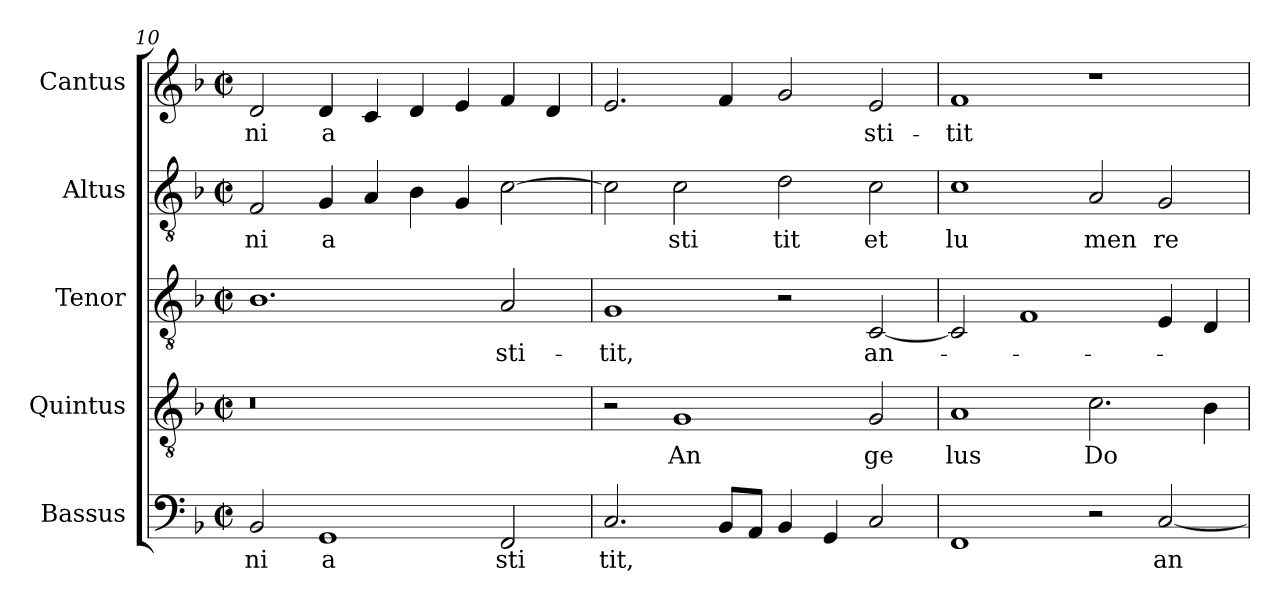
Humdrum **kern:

**kern	**text	**kern	**text	**kern	**text	**kern	**text	**kern	**text
*part5	*part5	*part4	*part4	*part3	*part3	*part2	*part2	*part1	*part1
*staff5	*staff5	*staff4	*staff4	*staff3	*staff3	*staff2	*staff2	*staff1	*staff1
*I"Bassus	*	*I"Quintus	*	*I"Tenor	*	*I"Altus	*	*I"Cantus	*
*clefF4	*	*clefGv2	*	*clefGv2	*	*clefGv2	*	*clefG2	*
*k[b-]	*	*k[b-]	*	*k[b-]	*	*k[b-]	*	*k[b-]	*
*F:	*	*F:	*	*F:	*	*F:	*	*F:	*
*M2/2	*	*M2/2	*	*M2/2	*	*M2/2	*	*M2/2	*
*met(c|)	*	*met(c|)	*	*met(c|)	*	*met(c|)	*	*met(c|)	*
=10	=10	=10	=10	=10	=10	=10	=10	=10	=10
!	!LO:LY:b:cj	!	!	!	!	!	!LO:LY:b:cj	!	!LO:LY:b:cj
2BB-/	ni	0r	.	1.B-	.	2F/	ni	2d/	ni
!	!LO:LY:b:cj	!	!	!	!	!	!LO:LY:b:cj	!	!LO:LY:b:cj
1GG	a	.	.	.	.	4G/	a	4d/	a
.	.	.	.	.	.	4A/	.	4c/	.
.	.	.	.	.	.	4B-\	.	4d/	.
.	.	.	.	.	.	4G/	.	4e/	.
!	!LO:LY:b:cj	!	!	!	!LO:LY:b:cj	!	!	!	!
2FF/	sti	.	.	2A/	-sti-	[<2c\	.	4f/	.
.	.	.	.	.	.	.	.	4d/	.
!!LO:LB:g=z
=11	=11	=11	=11	=11	=11	=11	=11	=11	=11
!	!LO:LY:b	!	!	!	!LO:LY:b:cj	!	!	!	!
2.C/	tit,	2r	.	1G	-tit,	2c\]	.	2.e/	.
!	!	!	!LO:LY:b:cj	!	!	!	!LO:LY:b:cj	!	!
.	.	1G	An	.	.	2c\	sti	.	.
8BB-/L	.	.	.	.	.	.	.	4f/	.
8AA/J	.	.	.	.	.	.	.	.	.
!	!	!	!	!	!	!	!LO:LY:b:cj	!	!
4BB-/	.	.	.	2r	.	2d\	tit	2g/	.
4GG/	.	.	.	.	.	.	.	.	.
!	!	!	!LO:LY:b:cj	!	!LO:LY:b:cj	!	!LO:LY:b:cj	!	!LO:LY:b:cj
2C/	.	2G/	ge	[<2C/	an-	2c\	et	2e/	sti-
=12	=12	=12	=12	=12	=12	=12	=12	=12	=12
!	!	!	!LO:LY:b:cj	!	!	!	!LO:LY:b:cj	!	!LO:LY:b:cj
1FF	.	1A	lus	2C/]	.	1c	lu	1f	-tit
.	.	.	.	1F	.	.	.	.	.
!	!	!	!LO:LY:b	!	!	!	!LO:LY:b:cj	!	!
2r	.	2.c\	Do	.	.	2A/	men	1r	.
!	!LO:LY:b:cj	!	!	!	!	!	!LO:LY:b:cj	!	!
[<2C/	an	.	.	4E/	.	2G/	re	.	.
.	.	4B-\	.	4D/	.	.	.	.	.
=	=	=	=	=	=	=	=	=	=
*-	*-	*-	*-	*-	*-	*-	*-	*-	*-
